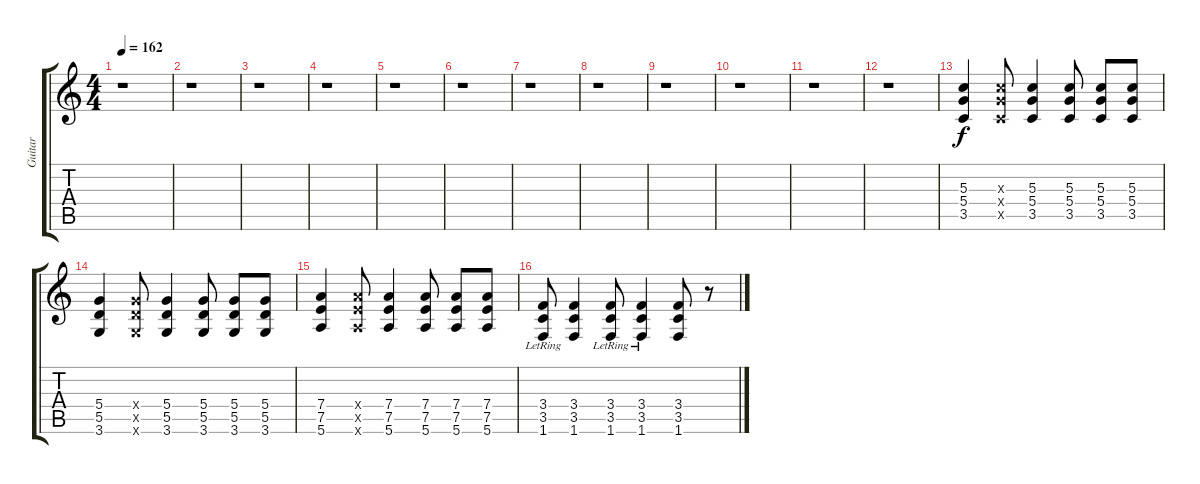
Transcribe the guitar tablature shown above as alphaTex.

\track ("Guitar" "Guitar") {instrument overdrivenguitar}
\staff {score tabs}
\tuning (E4 B3 G3 D3 A2 E2) {hide}
\ts (4 4)
\tempo 162
\clef g2
\ks c
r.1{dy f} |
r.1 |
r.1 |
r.1 |
r.1 |
r.1 |
r.1 |
r.1 |
r.1 |
r.1 |
r.1 |
r.1 |
(5.3 5.4 3.5).4{volume 16} (5.3{x} 5.4{x} 3.5{x}).8 (5.3 5.4 3.5).4 (5.3 5.4 3.5).8 (5.3 5.4 3.5).8 (5.3 5.4 3.5).8 |
(5.4 5.5 3.6).4 (5.4{x} 5.5{x} 3.6{x}).8 (5.4 5.5 3.6).4 (5.4 5.5 3.6).8 (5.4 5.5 3.6).8 (5.4 5.5 3.6).8 |
(7.4 7.5 5.6).4 (7.4{x} 7.5{x} 5.6{x}).8 (7.4 7.5 5.6).4 (7.4 7.5 5.6).8 (7.4 7.5 5.6).8 (7.4 7.5 5.6).8 |
(3.4 3.5 1.6{lr}).8 (3.4 3.5 1.6).4 (3.4{lr} 3.5 1.6).8 (3.4 3.5{lr} 1.6).4 (3.4 3.5 1.6).8 r.8
